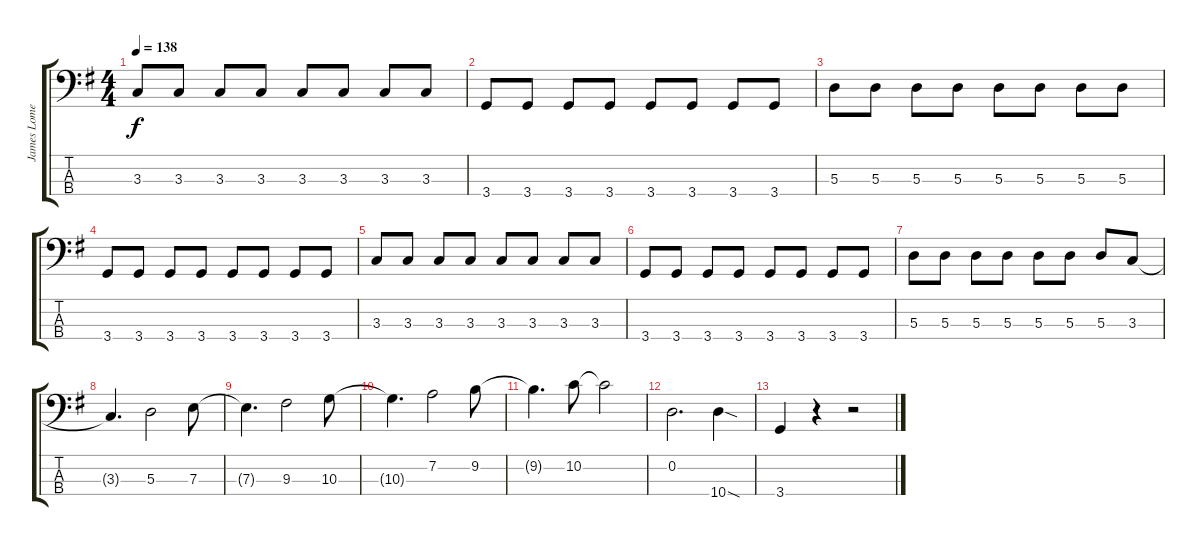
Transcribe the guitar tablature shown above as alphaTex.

\track ("James Lomenzo" "James Lome") {instrument electricbassfinger}
\staff {score tabs}
\tuning (G2 D2 A1 E1) {hide}
\ts (4 4)
\tempo 138
\clef f4
\ks g
3.3.8{dy f} 3.3.8 3.3.8 3.3.8 3.3.8 3.3.8 3.3.8 3.3.8 |
3.4.8 3.4.8 3.4.8 3.4.8 3.4.8 3.4.8 3.4.8 3.4.8 |
5.3.8 5.3.8 5.3.8 5.3.8 5.3.8 5.3.8 5.3.8 5.3.8 |
3.4.8 3.4.8 3.4.8 3.4.8 3.4.8 3.4.8 3.4.8 3.4.8 |
3.3.8 3.3.8 3.3.8 3.3.8 3.3.8 3.3.8 3.3.8 3.3.8 |
3.4.8 3.4.8 3.4.8 3.4.8 3.4.8 3.4.8 3.4.8 3.4.8 |
5.3.8 5.3.8 5.3.8 5.3.8 5.3.8 5.3.8 5.3.8 3.3.8 |
3.3{t}.4{d} 5.3.2 7.3.8 |
7.3{t}.4{d} 9.3.2 10.3.8 |
10.3{t}.4{d} 7.2.2 9.2.8 |
9.2{t}.4{d} 10.2.8 10.2{t}.2 |
0.2.2{d} 10.4{sod}.4 |
3.4.4 r.4 r.2
